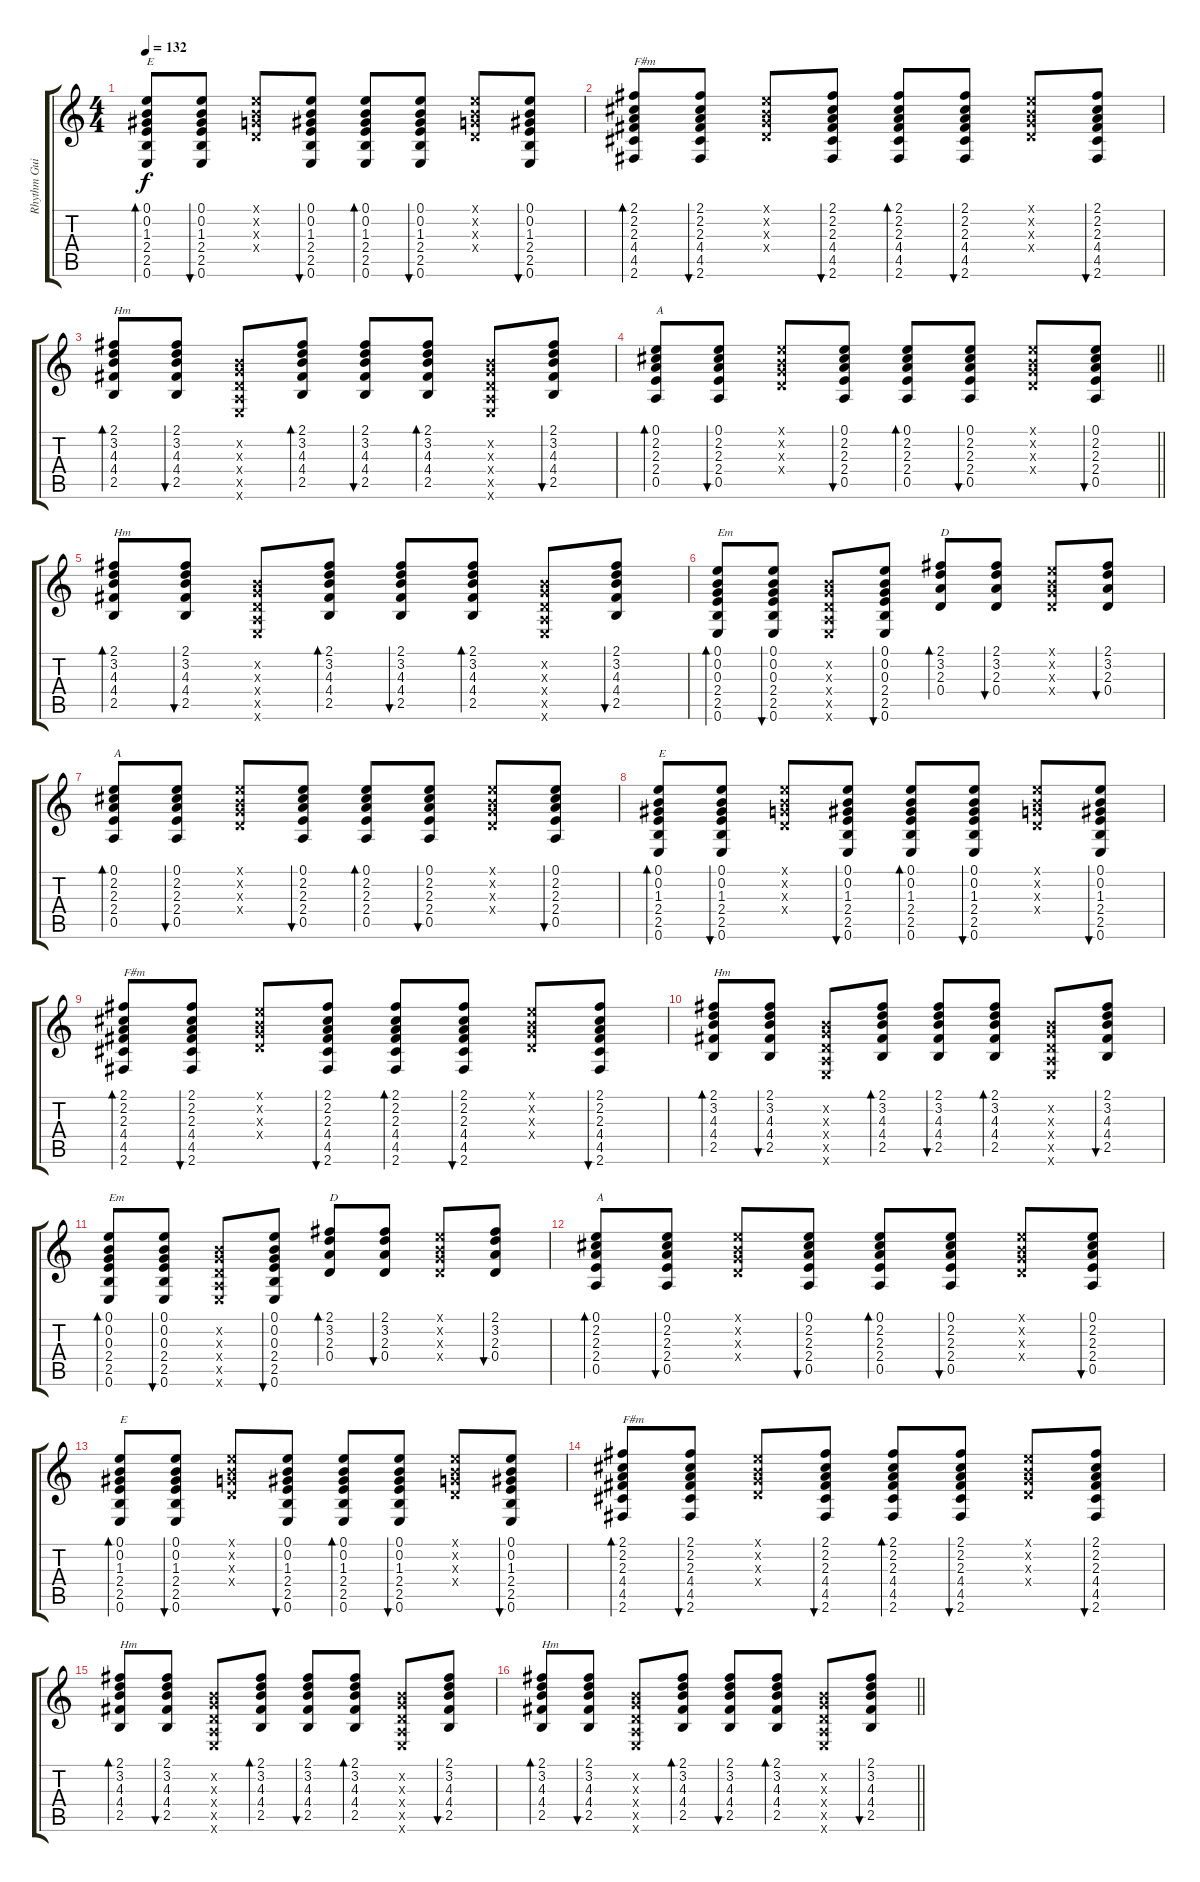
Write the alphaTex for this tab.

\track ("Rhythm Guitar" "Rhythm Gui") {instrument acousticguitarsteel}
\staff {score tabs}
\tuning (E4 B3 G3 D3 A2 E2) {hide}
\ts (4 4)
\tempo 132
\clef g2
\ks c
(0.1 0.2 1.3 2.4 2.5 0.6).8{bd 60 txt "E" dy f} (0.1 0.2 1.3 2.4 2.5 0.6).8{bu 60} (0.1{x} 0.2{x} 0.3{x} 0.4{x}).8 (0.1 0.2 1.3 2.4 2.5 0.6).8{bu 60} (0.1 0.2 1.3 2.4 2.5 0.6).8{bd 60} (0.1 0.2 1.3 2.4 2.5 0.6).8{bu 60} (0.1{x} 0.2{x} 0.3{x} 0.4{x}).8 (0.1 0.2 1.3 2.4 2.5 0.6).8{bu 60} |
(2.1 2.2 2.3 4.4 4.5 2.6).8{bd 60 txt "F#m"} (2.1 2.2 2.3 4.4 4.5 2.6).8{bu 60} (0.1{x} 0.2{x} 0.3{x} 0.4{x}).8 (2.1 2.2 2.3 4.4 4.5 2.6).8{bu 60} (2.1 2.2 2.3 4.4 4.5 2.6).8{bd 60} (2.1 2.2 2.3 4.4 4.5 2.6).8{bu 60} (0.1{x} 0.2{x} 0.3{x} 0.4{x}).8 (2.1 2.2 2.3 4.4 4.5 2.6).8{bu 60} |
(2.1 3.2 4.3 4.4 2.5).8{bd 60 txt "Hm"} (2.1 3.2 4.3 4.4 2.5).8{bu 60} (0.2{x} 0.3{x} 0.4{x} 0.5{x} 0.6{x}).8 (2.1 3.2 4.3 4.4 2.5).8{bd 60} (2.1 3.2 4.3 4.4 2.5).8{bu 60} (2.1 3.2 4.3 4.4 2.5).8{bd 60} (0.2{x} 0.3{x} 0.4{x} 0.5{x} 0.6{x}).8 (2.1 3.2 4.3 4.4 2.5).8{bu 60} |
\barLineRight lightlight
(0.1 2.2 2.3 2.4 0.5).8{bd 60 txt "A"} (0.1 2.2 2.3 2.4 0.5).8{bu 60} (0.1{x} 0.2{x} 0.3{x} 0.4{x}).8 (0.1 2.2 2.3 2.4 0.5).8{bu 60} (0.1 2.2 2.3 2.4 0.5).8{bd 60} (0.1 2.2 2.3 2.4 0.5).8{bu 60} (0.1{x} 0.2{x} 0.3{x} 0.4{x}).8 (0.1 2.2 2.3 2.4 0.5).8{bu 60} |
(2.1 3.2 4.3 4.4 2.5).8{bd 60 txt "Hm"} (2.1 3.2 4.3 4.4 2.5).8{bu 60} (0.2{x} 0.3{x} 0.4{x} 0.5{x} 0.6{x}).8 (2.1 3.2 4.3 4.4 2.5).8{bd 60} (2.1 3.2 4.3 4.4 2.5).8{bu 60} (2.1 3.2 4.3 4.4 2.5).8{bd 60} (0.2{x} 0.3{x} 0.4{x} 0.5{x} 0.6{x}).8 (2.1 3.2 4.3 4.4 2.5).8{bu 60} |
(0.1 0.2 0.3 2.4 2.5 0.6).8{bd 60 txt "Em"} (0.1 0.2 0.3 2.4 2.5 0.6).8{bu 60} (0.2{x} 0.3{x} 0.4{x} 0.5{x} 0.6{x}).8 (0.1 0.2 0.3 2.4 2.5 0.6).8{bu 60} (2.1 3.2 2.3 0.4).8{bd 60 txt "D"} (2.1 3.2 2.3 0.4).8{bu 60} (0.1{x} 0.2{x} 0.3{x} 0.4{x}).8 (2.1 3.2 2.3 0.4).8{bu 60} |
(0.1 2.2 2.3 2.4 0.5).8{bd 60 txt "A"} (0.1 2.2 2.3 2.4 0.5).8{bu 60} (0.1{x} 0.2{x} 0.3{x} 0.4{x}).8 (0.1 2.2 2.3 2.4 0.5).8{bu 60} (0.1 2.2 2.3 2.4 0.5).8{bd 60} (0.1 2.2 2.3 2.4 0.5).8{bu 60} (0.1{x} 0.2{x} 0.3{x} 0.4{x}).8 (0.1 2.2 2.3 2.4 0.5).8{bu 60} |
(0.1 0.2 1.3 2.4 2.5 0.6).8{bd 60 txt "E"} (0.1 0.2 1.3 2.4 2.5 0.6).8{bu 60} (0.1{x} 0.2{x} 0.3{x} 0.4{x}).8 (0.1 0.2 1.3 2.4 2.5 0.6).8{bu 60} (0.1 0.2 1.3 2.4 2.5 0.6).8{bd 60} (0.1 0.2 1.3 2.4 2.5 0.6).8{bu 60} (0.1{x} 0.2{x} 0.3{x} 0.4{x}).8 (0.1 0.2 1.3 2.4 2.5 0.6).8{bu 60} |
(2.1 2.2 2.3 4.4 4.5 2.6).8{bd 60 txt "F#m"} (2.1 2.2 2.3 4.4 4.5 2.6).8{bu 60} (0.1{x} 0.2{x} 0.3{x} 0.4{x}).8 (2.1 2.2 2.3 4.4 4.5 2.6).8{bu 60} (2.1 2.2 2.3 4.4 4.5 2.6).8{bd 60} (2.1 2.2 2.3 4.4 4.5 2.6).8{bu 60} (0.1{x} 0.2{x} 0.3{x} 0.4{x}).8 (2.1 2.2 2.3 4.4 4.5 2.6).8{bu 60} |
(2.1 3.2 4.3 4.4 2.5).8{bd 60 txt "Hm"} (2.1 3.2 4.3 4.4 2.5).8{bu 60} (0.2{x} 0.3{x} 0.4{x} 0.5{x} 0.6{x}).8 (2.1 3.2 4.3 4.4 2.5).8{bd 60} (2.1 3.2 4.3 4.4 2.5).8{bu 60} (2.1 3.2 4.3 4.4 2.5).8{bd 60} (0.2{x} 0.3{x} 0.4{x} 0.5{x} 0.6{x}).8 (2.1 3.2 4.3 4.4 2.5).8{bu 60} |
(0.1 0.2 0.3 2.4 2.5 0.6).8{bd 60 txt "Em"} (0.1 0.2 0.3 2.4 2.5 0.6).8{bu 60} (0.2{x} 0.3{x} 0.4{x} 0.5{x} 0.6{x}).8 (0.1 0.2 0.3 2.4 2.5 0.6).8{bu 60} (2.1 3.2 2.3 0.4).8{bd 60 txt "D"} (2.1 3.2 2.3 0.4).8{bu 60} (0.1{x} 0.2{x} 0.3{x} 0.4{x}).8 (2.1 3.2 2.3 0.4).8{bu 60} |
(0.1 2.2 2.3 2.4 0.5).8{bd 60 txt "A"} (0.1 2.2 2.3 2.4 0.5).8{bu 60} (0.1{x} 0.2{x} 0.3{x} 0.4{x}).8 (0.1 2.2 2.3 2.4 0.5).8{bu 60} (0.1 2.2 2.3 2.4 0.5).8{bd 60} (0.1 2.2 2.3 2.4 0.5).8{bu 60} (0.1{x} 0.2{x} 0.3{x} 0.4{x}).8 (0.1 2.2 2.3 2.4 0.5).8{bu 60} |
(0.1 0.2 1.3 2.4 2.5 0.6).8{bd 60 txt "E"} (0.1 0.2 1.3 2.4 2.5 0.6).8{bu 60} (0.1{x} 0.2{x} 0.3{x} 0.4{x}).8 (0.1 0.2 1.3 2.4 2.5 0.6).8{bu 60} (0.1 0.2 1.3 2.4 2.5 0.6).8{bd 60} (0.1 0.2 1.3 2.4 2.5 0.6).8{bu 60} (0.1{x} 0.2{x} 0.3{x} 0.4{x}).8 (0.1 0.2 1.3 2.4 2.5 0.6).8{bu 60} |
(2.1 2.2 2.3 4.4 4.5 2.6).8{bd 60 txt "F#m"} (2.1 2.2 2.3 4.4 4.5 2.6).8{bu 60} (0.1{x} 0.2{x} 0.3{x} 0.4{x}).8 (2.1 2.2 2.3 4.4 4.5 2.6).8{bu 60} (2.1 2.2 2.3 4.4 4.5 2.6).8{bd 60} (2.1 2.2 2.3 4.4 4.5 2.6).8{bu 60} (0.1{x} 0.2{x} 0.3{x} 0.4{x}).8 (2.1 2.2 2.3 4.4 4.5 2.6).8{bu 60} |
(2.1 3.2 4.3 4.4 2.5).8{bd 60 txt "Hm"} (2.1 3.2 4.3 4.4 2.5).8{bu 60} (0.2{x} 0.3{x} 0.4{x} 0.5{x} 0.6{x}).8 (2.1 3.2 4.3 4.4 2.5).8{bd 60} (2.1 3.2 4.3 4.4 2.5).8{bu 60} (2.1 3.2 4.3 4.4 2.5).8{bd 60} (0.2{x} 0.3{x} 0.4{x} 0.5{x} 0.6{x}).8 (2.1 3.2 4.3 4.4 2.5).8{bu 60} |
\barLineRight lightlight
(2.1 3.2 4.3 4.4 2.5).8{bd 60 txt "Hm"} (2.1 3.2 4.3 4.4 2.5).8{bu 60} (0.2{x} 0.3{x} 0.4{x} 0.5{x} 0.6{x}).8 (2.1 3.2 4.3 4.4 2.5).8{bd 60} (2.1 3.2 4.3 4.4 2.5).8{bu 60} (2.1 3.2 4.3 4.4 2.5).8{bd 60} (0.2{x} 0.3{x} 0.4{x} 0.5{x} 0.6{x}).8 (2.1 3.2 4.3 4.4 2.5).8{bu 60}
